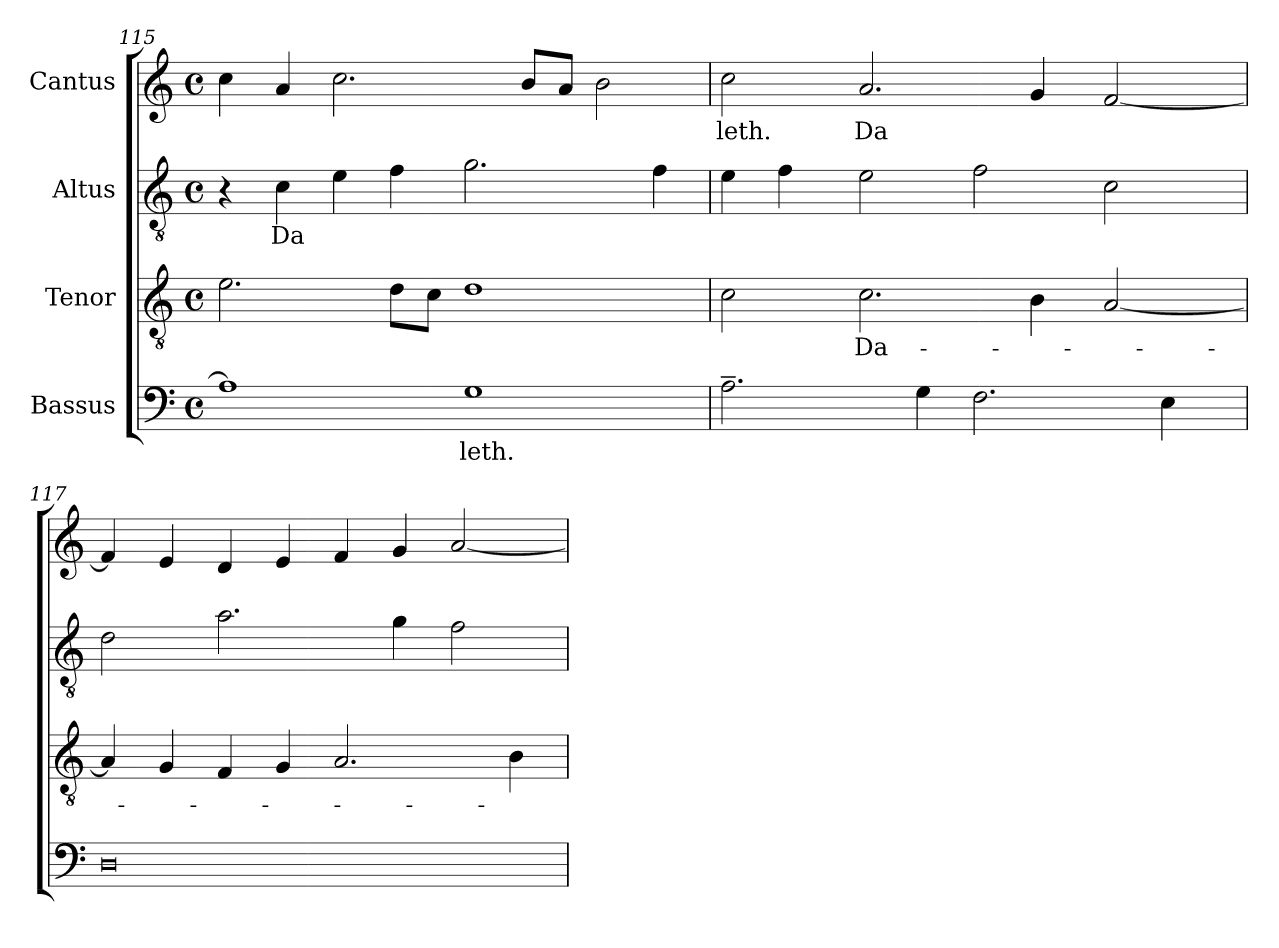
**kern	**text	**kern	**text	**kern	**text	**kern	**text
*part4	*part4	*part3	*part3	*part2	*part2	*part1	*part1
*staff4	*staff4	*staff3	*staff3	*staff2	*staff2	*staff1	*staff1
*I"Bassus	*	*I"Tenor	*	*I"Altus	*	*I"Cantus	*
*clefF4	*	*clefGv2	*	*clefGv2	*	*clefG2	*
*M4/4	*	*M4/4	*	*M4/4	*	*M4/4	*
*met(c)	*	*met(c)	*	*met(c)	*	*met(c)	*
=115	=115	=115	=115	=115	=115	=115	=115
1A]	.	2.e\	.	4r	.	4cc\	.
!	!	!	!	!	!LO:LY:b	!	!
.	.	.	.	4c\	Da	4a/	.
.	.	.	.	4e\	.	2.cc\	.
.	.	8d\L	.	4f\	.	.	.
.	.	8c\J	.	.	.	.	.
!	!LO:LY:b	!	!	!	!	!	!
1G	-leth.	1d	.	2.g\	.	.	.
.	.	.	.	.	.	8b/L	.
.	.	.	.	.	.	8a/J	.
.	.	.	.	.	.	2b\	.
.	.	.	.	4f\	.	.	.
!!LO:LB:g=z
=116	=116	=116	=116	=116	=116	=116	=116
!	!	!	!	!	!	!	!LO:LY:b:cj
*	*	*	*	*^	*	*	*
2.A~>\	.	2c\	.	4e\	4ryy	.	2cc\	leth.
.	.	.	.	4f\	16ryy	.	.	.
.	.	.	.	.	64ryy	.	.	.
.	.	.	.	.	1ryy	.	.	.
!	!	!	!LO:LY:b	!	!	!	!	!LO:LY:b
.	.	2.c\	Da-	2e\	.	.	2.a/	Da
4G\	.	.	.	.	.	.	.	.
2.F\	.	.	.	2f\	.	.	.	.
.	.	4B\	.	.	.	.	4g/	.
.	.	.	.	.	2ryy	.	.	.
.	.	[<2A/	.	2c\	.	.	[<2f/	.
4E\	.	.	.	.	.	.	.	.
.	.	.	.	.	8ryy	.	.	.
.	.	.	.	.	32.ryy	.	.	.
*	*	*	*	*v	*v	*	*	*
=117	=117	=117	=117	=117	=117	=117	=117
0D	.	4A/]	.	2d\	.	4f/]	.
.	.	4G/	.	.	.	4e/	.
.	.	4F/	.	2.a\	.	4d/	.
.	.	4G/	.	.	.	4e/	.
.	.	2.A/	.	.	.	4f/	.
.	.	.	.	4g\	.	4g/	.
.	.	.	.	2f\	.	[<2a/	.
.	.	4B\	.	.	.	.	.
=	=	=	=	=	=	=	=
*-	*-	*-	*-	*-	*-	*-	*-
